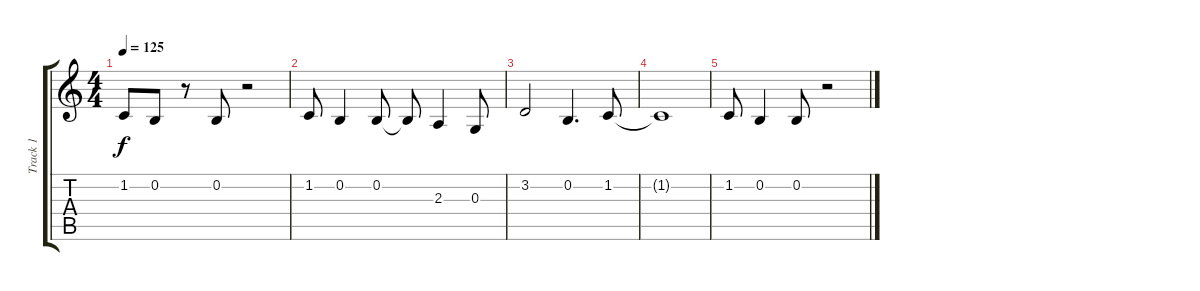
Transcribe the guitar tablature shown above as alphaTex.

\track ("Track 1" "Track 1") {instrument acousticgrandpiano}
\staff {score tabs}
\tuning (E4 B3 G3 D3 A2 E2) {hide}
\ts (4 4)
\tempo 125
\clef g2
\ks c
1.2.8{dy f} 0.2.8 r.8 0.2.8 r.2 |
1.2.8 0.2.4 0.2.8 0.2{t}.8 2.3.4 0.3.8 |
3.2.2 0.2.4{d} 1.2.8 |
1.2{t}.1 |
1.2.8 0.2.4 0.2.8 r.2
